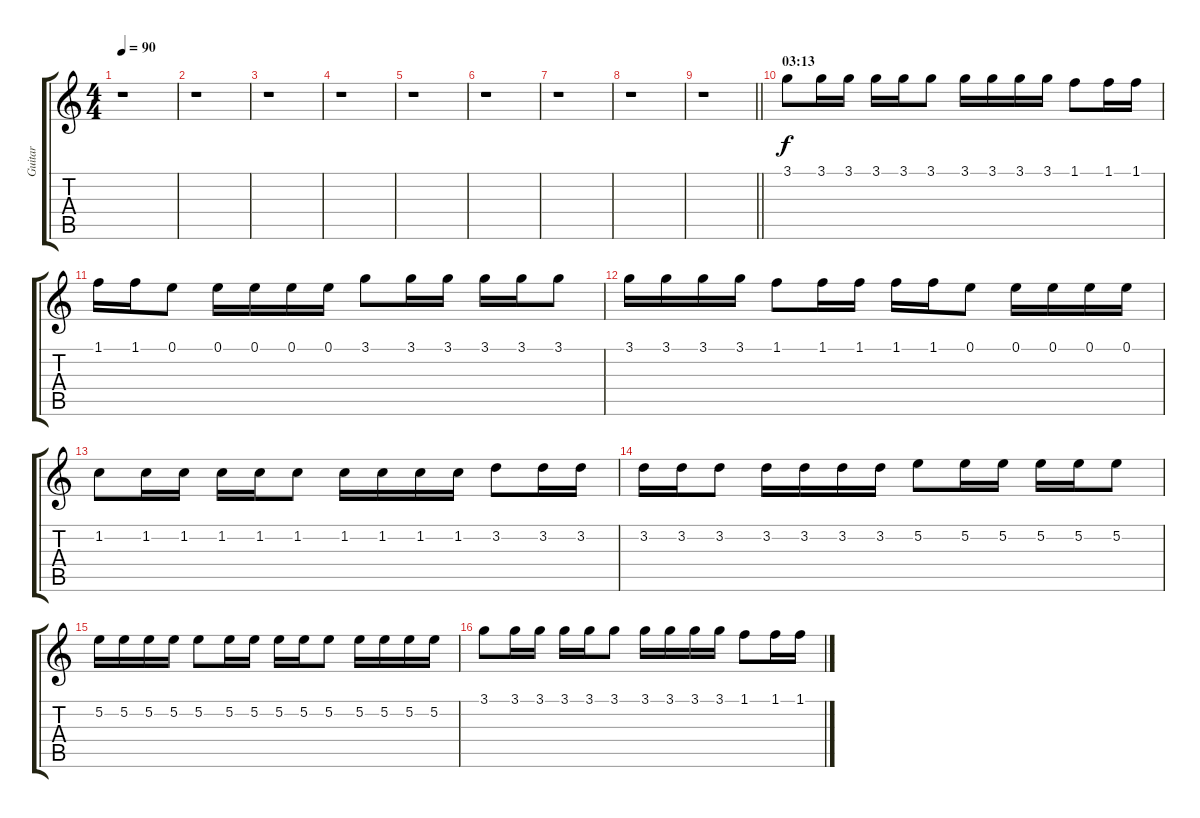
\track ("Guitar" "Guitar") {instrument acousticguitarsteel}
\staff {score tabs}
\tuning (E4 B3 G3 D3 A2 E2) {hide}
\ts (4 4)
\tempo 90
\clef g2
\ks c
r.1{dy f} |
r.1 |
r.1 |
r.1 |
r.1 |
r.1 |
r.1 |
r.1 |
\barLineRight lightlight
r.1 |
\section ("" "03:13")
3.1.8 3.1.16 3.1.16 3.1.16 3.1.16 3.1.8 3.1.16 3.1.16 3.1.16 3.1.16 1.1.8 1.1.16 1.1.16 |
1.1.16 1.1.16 0.1.8 0.1.16 0.1.16 0.1.16 0.1.16 3.1.8 3.1.16 3.1.16 3.1.16 3.1.16 3.1.8 |
3.1.16 3.1.16 3.1.16 3.1.16 1.1.8 1.1.16 1.1.16 1.1.16 1.1.16 0.1.8 0.1.16 0.1.16 0.1.16 0.1.16 |
1.2.8 1.2.16 1.2.16 1.2.16 1.2.16 1.2.8 1.2.16 1.2.16 1.2.16 1.2.16 3.2.8 3.2.16 3.2.16 |
3.2.16 3.2.16 3.2.8 3.2.16 3.2.16 3.2.16 3.2.16 5.2.8 5.2.16 5.2.16 5.2.16 5.2.16 5.2.8 |
5.2.16 5.2.16 5.2.16 5.2.16 5.2.8 5.2.16 5.2.16 5.2.16 5.2.16 5.2.8 5.2.16 5.2.16 5.2.16 5.2.16 |
3.1.8 3.1.16 3.1.16 3.1.16 3.1.16 3.1.8 3.1.16 3.1.16 3.1.16 3.1.16 1.1.8 1.1.16 1.1.16
